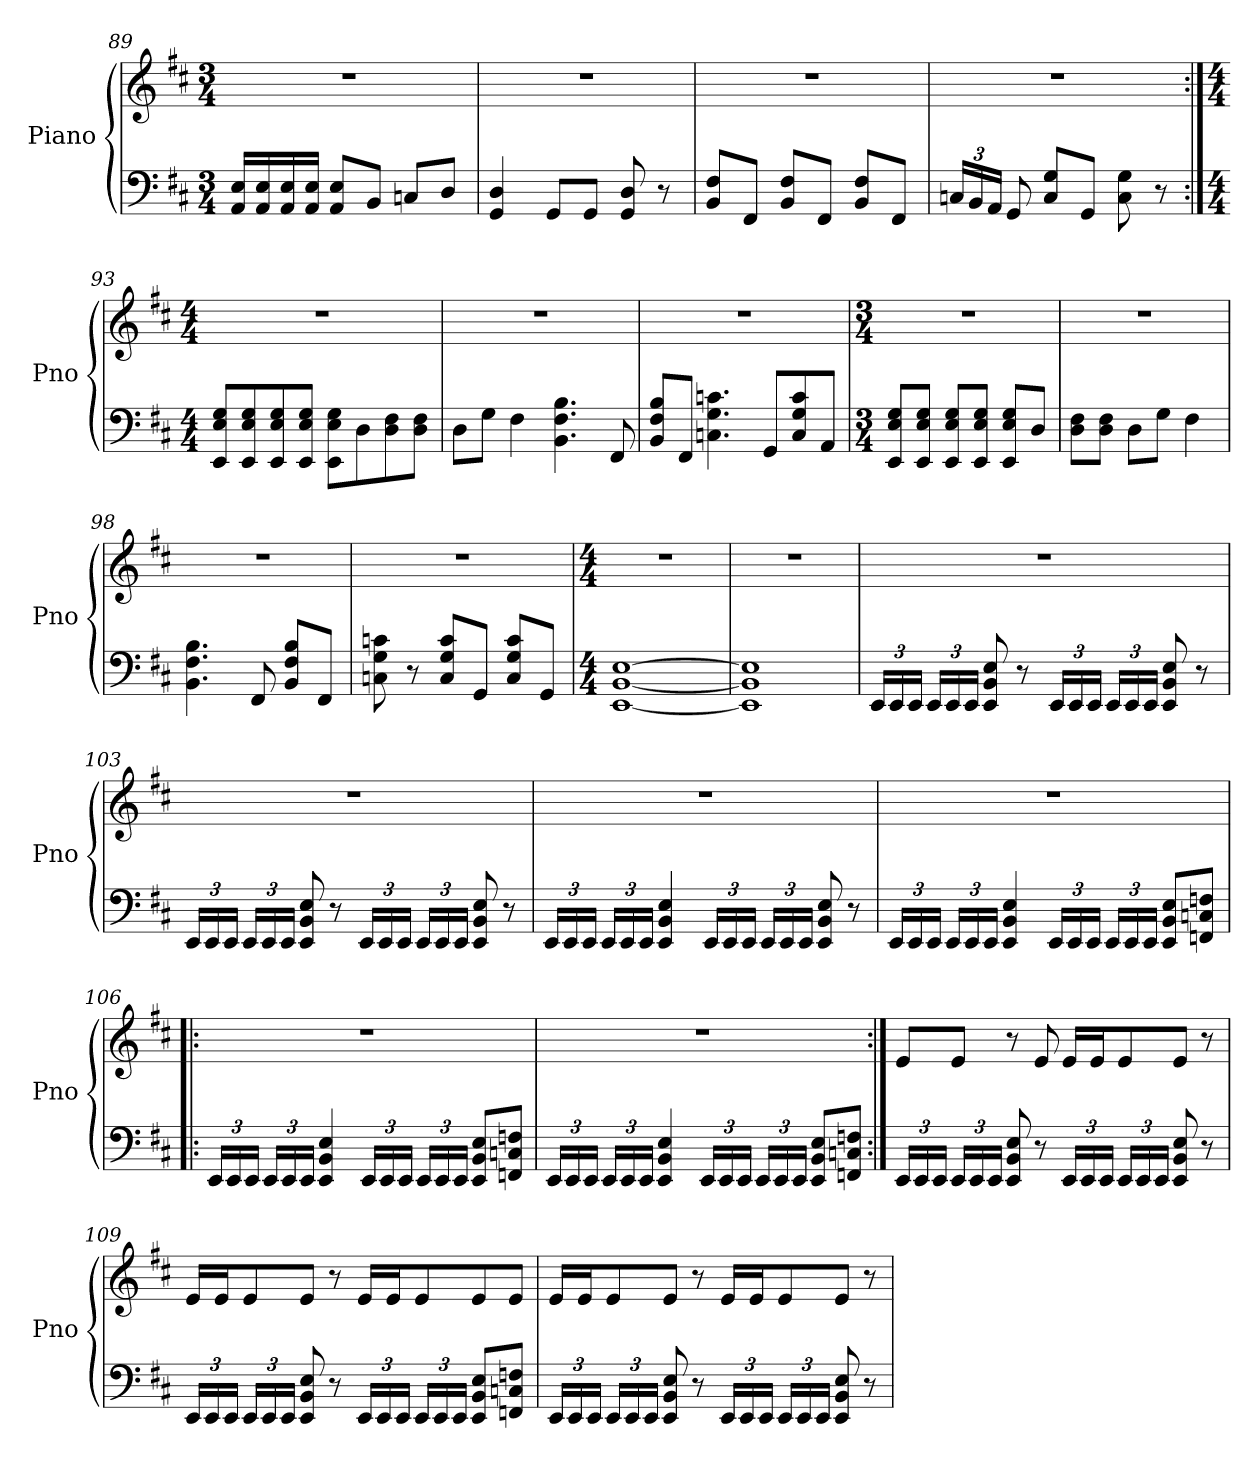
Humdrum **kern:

**kern	**kern
*part1	*part1
*staff2	*staff1
*I"Piano	*
*I'Pno	*
*clefF4	*clefG2
*k[f#c#]	*k[f#c#]
*D:	*D:
*M3/4	*M3/4
=89	=89
16AA/ 16E/LL	2.r
16AA/ 16E/	.
16AA/ 16E/	.
16AA/ 16E/JJ	.
8AA/ 8E/L	.
8BB/J	.
8Cn/L	.
8D/J	.
!!LO:PB:g=z
=90	=90
4GG/ 4D/	2.r
8GG/L	.
8GG/J	.
8GG/ 8D/	.
8r	.
=91	=91
8BB/ 8F#/L	2.r
8FF#/J	.
8BB/ 8F#/L	.
8FF#/J	.
8BB/ 8F#/L	.
8FF#/J	.
=92	=92
*Xbrackettup	*
24Cn/LL	2.r
24BB/	.
24AA/JJ	.
8GG/	.
8C/ 8G/L	.
8GG/J	.
8C\ 8G\	.
8r	.
=93:|!	=93:|!
*M4/4	*M4/4
8EE/ 8E/ 8G/L	1r
8EE/ 8E/ 8G/	.
8EE/ 8E/ 8G/	.
8EE/ 8E/ 8G/J	.
8EE\ 8E\ 8G\L	.
8D\	.
8D\ 8F#\	.
8D\ 8F#\J	.
=94	=94
8D\L	1r
8G\J	.
4F#\	.
4.BB\ 4.F#\ 4.B\	.
8FF#/	.
!!LO:LB:g=z
=95	=95
8BB/ 8F#/ 8B/L	1r
8FF#/J	.
4.Cn\ 4.G\ 4.cn\	.
8GG/L	.
8C/ 8G/ 8c/	.
8AA/J	.
=96	=96
*M3/4	*M3/4
8EE/ 8E/ 8G/L	2.r
8EE/ 8E/ 8G/J	.
8EE/ 8E/ 8G/L	.
8EE/ 8E/ 8G/J	.
8EE/ 8E/ 8G/L	.
8D/J	.
=97	=97
8D\ 8F#\L	2.r
8D\ 8F#\J	.
8D\L	.
8G\J	.
4F#\	.
=98	=98
4.BB\ 4.F#\ 4.B\	2.r
8FF#/	.
8BB/ 8F#/ 8B/L	.
8FF#/J	.
=99	=99
8Cn\ 8G\ 8cn\	2.r
8r	.
8C/ 8G/ 8c/L	.
8GG/J	.
8C/ 8G/ 8c/L	.
8GG/J	.
=100	=100
*M4/4	*M4/4
[1EE [1BB [1E	1r
!!LO:LB:g=z
=101	=101
1EE] 1BB] 1E]	1r
=102	=102
24EE/LL	1r
24EE/	.
24EE/JJ	.
24EE/LL	.
24EE/	.
24EE/JJ	.
8EE/ 8BB/ 8E/	.
8r	.
24EE/LL	.
24EE/	.
24EE/JJ	.
24EE/LL	.
24EE/	.
24EE/JJ	.
8EE/ 8BB/ 8E/	.
8r	.
=103	=103
24EE/LL	1r
24EE/	.
24EE/JJ	.
24EE/LL	.
24EE/	.
24EE/JJ	.
8EE/ 8BB/ 8E/	.
8r	.
24EE/LL	.
24EE/	.
24EE/JJ	.
24EE/LL	.
24EE/	.
24EE/JJ	.
8EE/ 8BB/ 8E/	.
8r	.
!!LO:LB:g=z
=104	=104
24EE/LL	1r
24EE/	.
24EE/JJ	.
24EE/LL	.
24EE/	.
24EE/JJ	.
4EE/ 4BB/ 4E/	.
24EE/LL	.
24EE/	.
24EE/JJ	.
24EE/LL	.
24EE/	.
24EE/JJ	.
8EE/ 8BB/ 8E/	.
8r	.
=105	=105
24EE/LL	1r
24EE/	.
24EE/JJ	.
24EE/LL	.
24EE/	.
24EE/JJ	.
4EE/ 4BB/ 4E/	.
24EE/LL	.
24EE/	.
24EE/JJ	.
24EE/LL	.
24EE/	.
24EE/JJ	.
8EE/ 8BB/ 8E/L	.
8FFn/ 8Cn/ 8Fn/J	.
!!LO:LB:g=z
=106!|:	=106!|:
24EE/LL	1r
24EE/	.
24EE/JJ	.
24EE/LL	.
24EE/	.
24EE/JJ	.
4EE/ 4BB/ 4E/	.
24EE/LL	.
24EE/	.
24EE/JJ	.
24EE/LL	.
24EE/	.
24EE/JJ	.
8EE/ 8BB/ 8E/L	.
8FFn/ 8Cn/ 8Fn/J	.
=107	=107
24EE/LL	1r
24EE/	.
24EE/JJ	.
24EE/LL	.
24EE/	.
24EE/JJ	.
4EE/ 4BB/ 4E/	.
24EE/LL	.
24EE/	.
24EE/JJ	.
24EE/LL	.
24EE/	.
24EE/JJ	.
8EE/ 8BB/ 8E/L	.
8FFn/ 8Cn/ 8Fn/J	.
!!LO:LB:g=z
=108:|!	=108:|!
24EE/LL	8e/L
24EE/	.
24EE/JJ	.
24EE/LL	8e/J
24EE/	.
24EE/JJ	.
8EE/ 8BB/ 8E/	8r
8r	8e/
24EE/LL	16e/LL
24EE/	.
.	16e/J
24EE/JJ	.
24EE/LL	8e/
24EE/	.
24EE/JJ	.
8EE/ 8BB/ 8E/	8e/J
8r	8r
=109	=109
24EE/LL	16e/LL
24EE/	.
.	16e/J
24EE/JJ	.
24EE/LL	8e/
24EE/	.
24EE/JJ	.
8EE/ 8BB/ 8E/	8e/J
8r	8r
24EE/LL	16e/LL
24EE/	.
.	16e/J
24EE/JJ	.
24EE/LL	8e/
24EE/	.
24EE/JJ	.
8EE/ 8BB/ 8E/L	8e/
8FFn/ 8Cn/ 8Fn/J	8e/J
!!LO:PB:g=z
=110	=110
24EE/LL	16e/LL
24EE/	.
.	16e/J
24EE/JJ	.
24EE/LL	8e/
24EE/	.
24EE/JJ	.
8EE/ 8BB/ 8E/	8e/J
8r	8r
24EE/LL	16e/LL
24EE/	.
.	16e/J
24EE/JJ	.
24EE/LL	8e/
24EE/	.
24EE/JJ	.
8EE/ 8BB/ 8E/	8e/J
8r	8r
=	=
*-	*-
